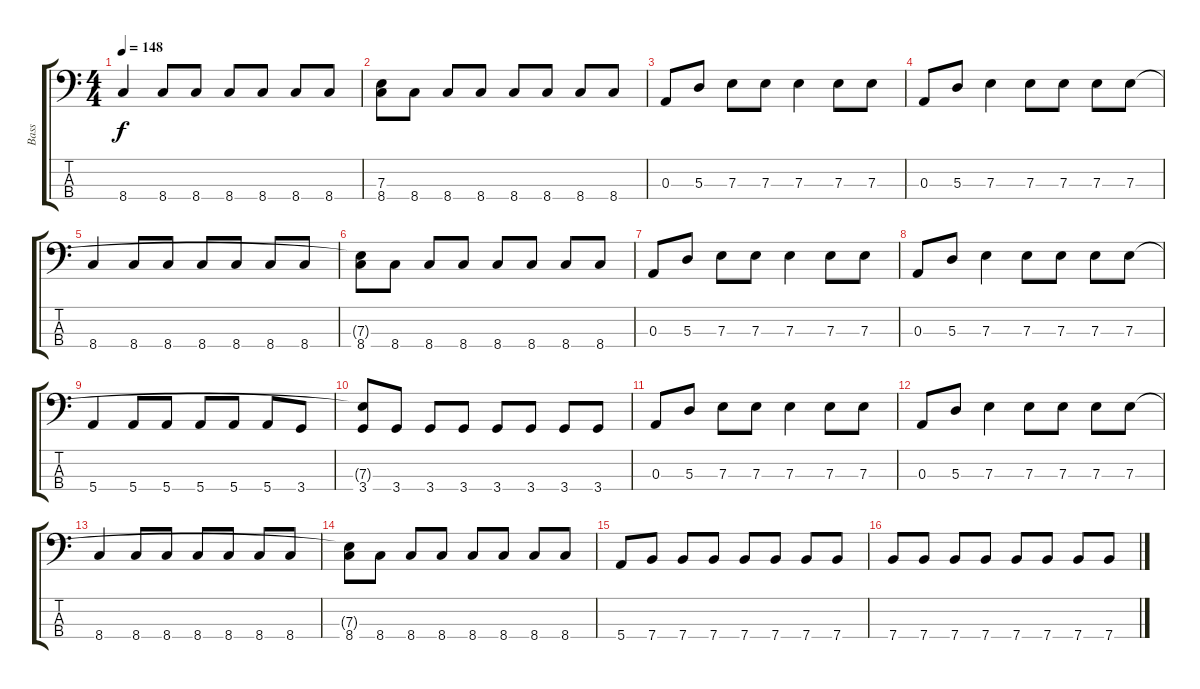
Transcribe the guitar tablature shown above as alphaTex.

\track ("Bass" "Bass") {instrument electricbassfinger}
\staff {score tabs}
\tuning (G2 D2 A1 E1) {hide}
\ts (4 4)
\tempo 148
\clef f4
\ks c
8.4.4{dy f} 8.4.8 8.4.8 8.4.8 8.4.8 8.4.8 8.4.8 |
(7.3{t} 8.4).8 8.4.8 8.4.8 8.4.8 8.4.8 8.4.8 8.4.8 8.4.8 |
0.3.8 5.3.8 7.3.8 7.3.8 7.3.4 7.3.8 7.3.8 |
0.3.8 5.3.8 7.3.4 7.3.8 7.3.8 7.3.8 7.3.8 |
8.4.4 8.4.8 8.4.8 8.4.8 8.4.8 8.4.8 8.4.8 |
(7.3{t} 8.4).8 8.4.8 8.4.8 8.4.8 8.4.8 8.4.8 8.4.8 8.4.8 |
0.3.8 5.3.8 7.3.8 7.3.8 7.3.4 7.3.8 7.3.8 |
0.3.8 5.3.8 7.3.4 7.3.8 7.3.8 7.3.8 7.3.8 |
5.4.4 5.4.8 5.4.8 5.4.8 5.4.8 5.4.8 3.4.8 |
(7.3{t} 3.4).8 3.4.8 3.4.8 3.4.8 3.4.8 3.4.8 3.4.8 3.4.8 |
0.3.8 5.3.8 7.3.8 7.3.8 7.3.4 7.3.8 7.3.8 |
0.3.8 5.3.8 7.3.4 7.3.8 7.3.8 7.3.8 7.3.8 |
8.4.4 8.4.8 8.4.8 8.4.8 8.4.8 8.4.8 8.4.8 |
(7.3{t} 8.4).8 8.4.8 8.4.8 8.4.8 8.4.8 8.4.8 8.4.8 8.4.8 |
5.4.8 7.4.8 7.4.8 7.4.8 7.4.8 7.4.8 7.4.8 7.4.8 |
7.4.8 7.4.8 7.4.8 7.4.8 7.4.8 7.4.8 7.4.8 7.4.8
